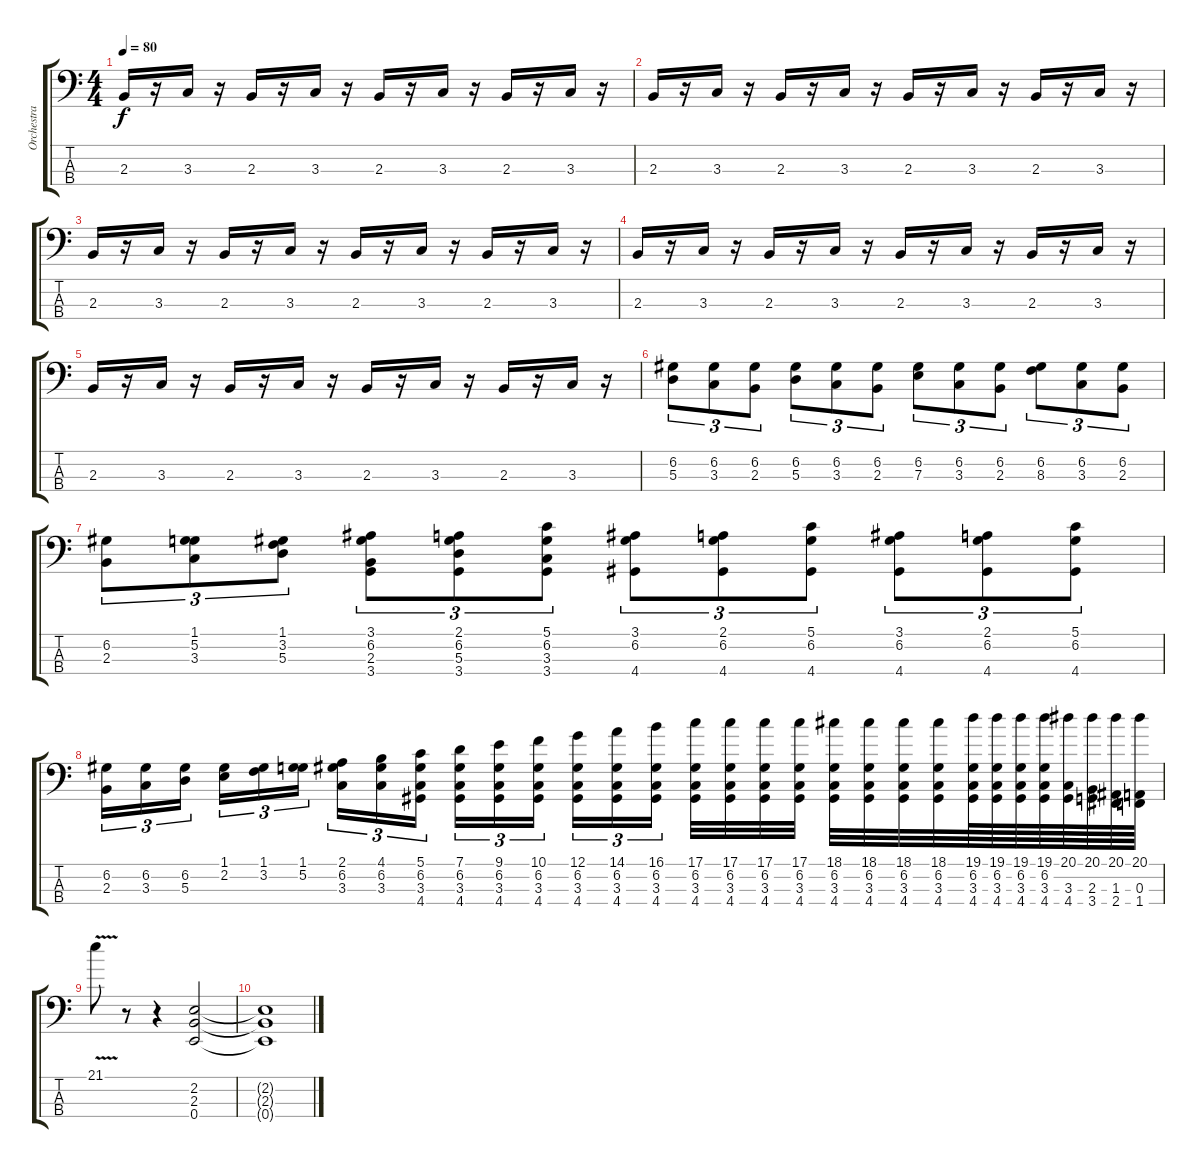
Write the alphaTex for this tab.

\track ("Orchestra 3" "Orchestra ") {instrument contrabass}
\staff {score tabs}
\tuning (G2 D2 A1 E1) {hide}
\ts (4 4)
\tempo 80
\clef f4
\ks c
2.3.16{dy f} r.16 3.3.16 r.16 2.3.16 r.16 3.3.16 r.16 2.3.16 r.16 3.3.16 r.16 2.3.16 r.16 3.3.16 r.16 |
2.3.16 r.16 3.3.16 r.16 2.3.16 r.16 3.3.16 r.16 2.3.16 r.16 3.3.16 r.16 2.3.16 r.16 3.3.16 r.16 |
2.3.16 r.16 3.3.16 r.16 2.3.16 r.16 3.3.16 r.16 2.3.16 r.16 3.3.16 r.16 2.3.16 r.16 3.3.16 r.16 |
2.3.16 r.16 3.3.16 r.16 2.3.16 r.16 3.3.16 r.16 2.3.16 r.16 3.3.16 r.16 2.3.16 r.16 3.3.16 r.16 |
2.3.16 r.16 3.3.16 r.16 2.3.16 r.16 3.3.16 r.16 2.3.16 r.16 3.3.16 r.16 2.3.16 r.16 3.3.16 r.16 |
(6.2 5.3).8{tu (3 2)} (6.2 3.3).8{tu (3 2)} (6.2 2.3).8{tu (3 2)} (6.2 5.3).8{tu (3 2)} (6.2 3.3).8{tu (3 2)} (6.2 2.3).8{tu (3 2)} (6.2 7.3).8{tu (3 2)} (6.2 3.3).8{tu (3 2)} (6.2 2.3).8{tu (3 2)} (6.2 8.3).8{tu (3 2)} (6.2 3.3).8{tu (3 2)} (6.2 2.3).8{tu (3 2)} |
(6.2 2.3).8{tu (3 2)} (1.1 5.2 3.3).8{tu (3 2)} (1.1 3.2 5.3).8{tu (3 2)} (3.1 6.2 2.3 3.4).8{tu (3 2)} (2.1 6.2 5.3 3.4).8{tu (3 2)} (5.1 6.2 3.3 3.4).8{tu (3 2)} (3.1 6.2 4.4).8{tu (3 2)} (2.1 6.2 4.4).8{tu (3 2)} (5.1 6.2 4.4).8{tu (3 2)} (3.1 6.2 4.4).8{tu (3 2)} (2.1 6.2 4.4).8{tu (3 2)} (5.1 6.2 4.4).8{tu (3 2)} |
(6.2 2.3).16{tu (3 2)} (6.2 3.3).16{tu (3 2)} (6.2 5.3).16{tu (3 2)} (1.1 2.2).16{tu (3 2)} (1.1 3.2).16{tu (3 2)} (1.1 5.2).16{tu (3 2)} (2.1 6.2 3.3).16{tu (3 2)} (4.1 6.2 3.3).16{tu (3 2)} (5.1 6.2 3.3 4.4).16{tu (3 2)} (7.1 6.2 3.3 4.4).16{tu (3 2)} (9.1 6.2 3.3 4.4).16{tu (3 2)} (10.1 6.2 3.3 4.4).16{tu (3 2)} (12.1 6.2 3.3 4.4).16{tu (3 2)} (14.1 6.2 3.3 4.4).16{tu (3 2)} (16.1 6.2 3.3 4.4).16{tu (3 2)} (17.1 6.2 3.3 4.4).32 (17.1 6.2 3.3 4.4).32 (17.1 6.2 3.3 4.4).32 (17.1 6.2 3.3 4.4).32 (18.1 6.2 3.3 4.4).32 (18.1 6.2 3.3 4.4).32 (18.1 6.2 3.3 4.4).32 (18.1 6.2 3.3 4.4).32 (19.1 6.2 3.3 4.4).64 (19.1 6.2 3.3 4.4).64 (19.1 6.2 3.3 4.4).64 (19.1 6.2 3.3 4.4).64 (20.1 3.3 4.4).64 (20.1 2.3 3.4).64 (20.1 1.3 2.4).64 (20.1 0.3 1.4).64 |
21.1{v}.8 r.8 r.4 (2.2 2.3 0.4).2 |
(2.2{t} 2.3{t} 0.4{t}).1
